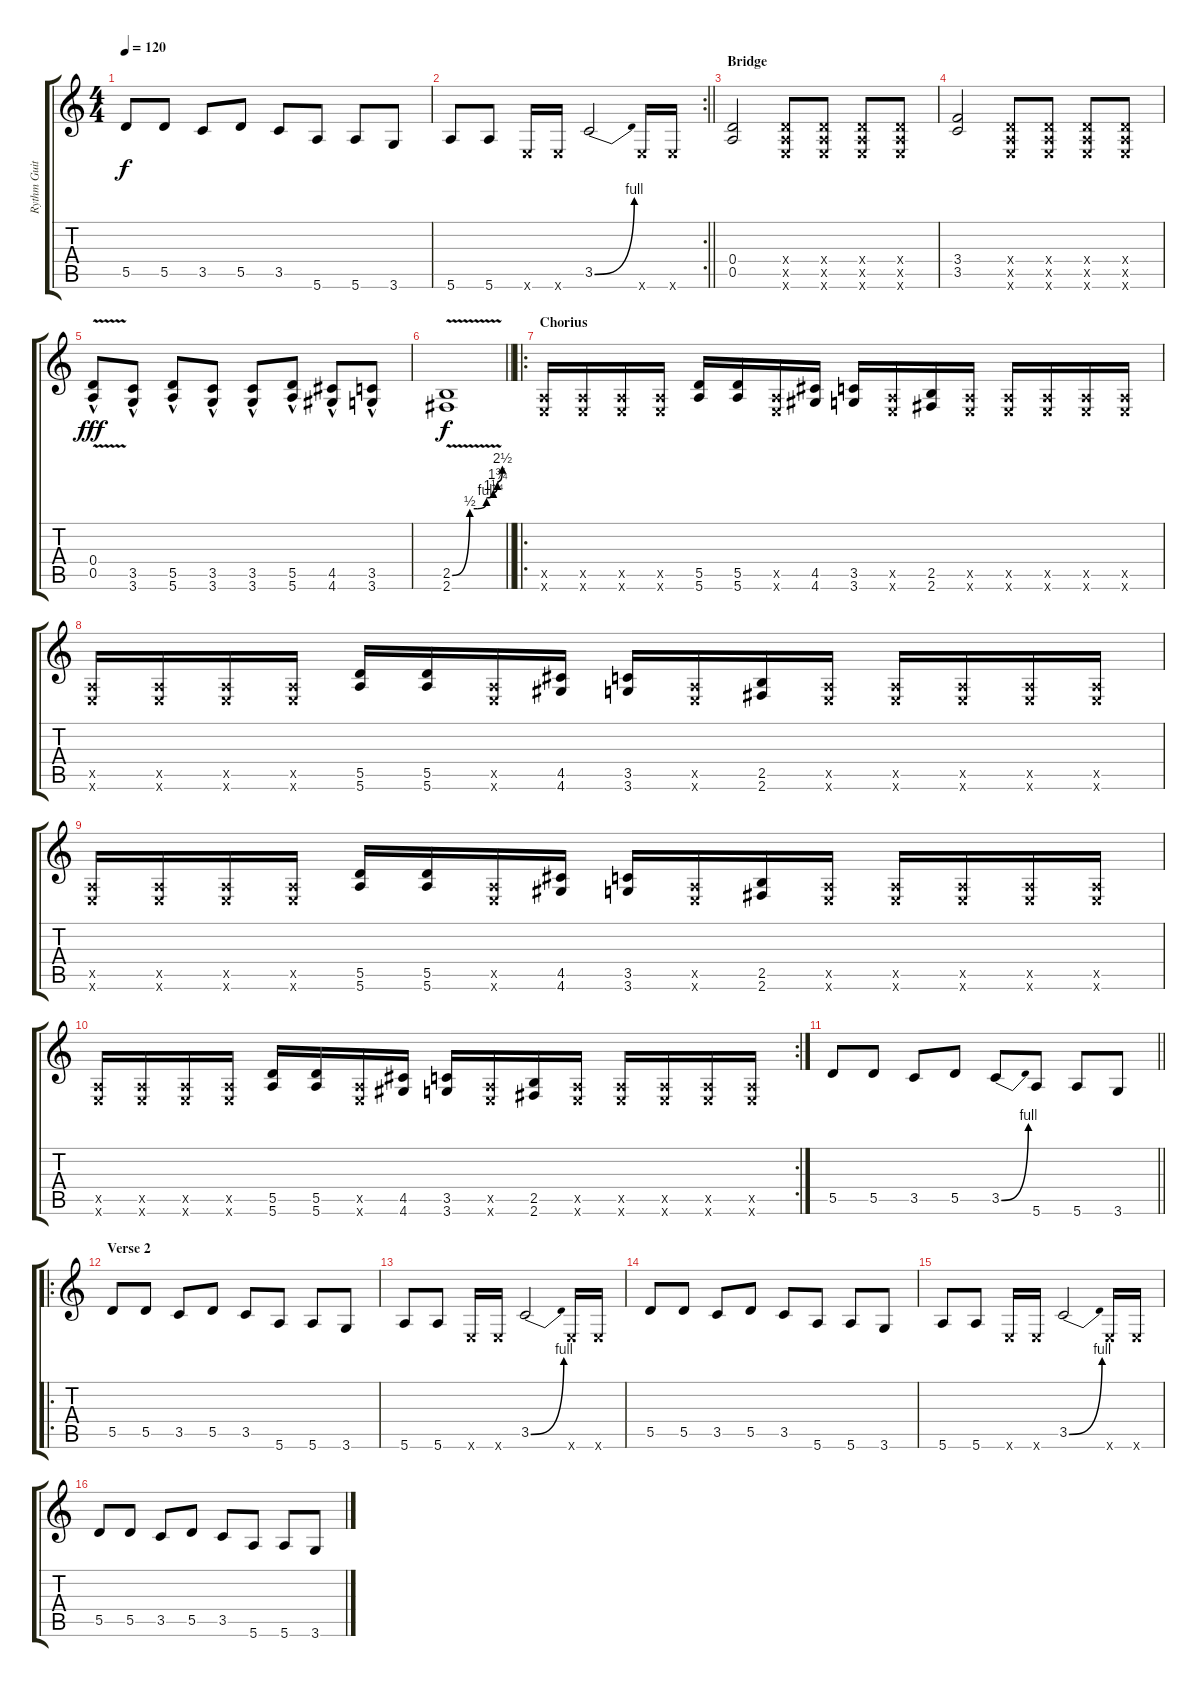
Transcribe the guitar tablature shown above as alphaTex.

\track ("Rythm Guitar" "Rythm Guit") {instrument distortionguitar}
\staff {score tabs}
\tuning (E4 B3 G3 D3 A2 E2) {hide}
\ts (4 4)
\tempo 120
\clef g2
\ks c
5.5.8{dy f} 5.5.8 3.5.8 5.5.8 3.5.8 5.6.8 5.6.8 3.6.8 |
\rc 2
\barLineRight lightlight
5.6.8 5.6.8 0.6{x}.16 0.6{x}.16 3.5{be (bend 0 0 60 4)}.2 0.6{x}.16 0.6{x}.16 |
\section ("" "Bridge")
(0.4 0.5).2 (0.4{x} 0.5{x} 0.6{x}).8 (0.4{x} 0.5{x} 0.6{x}).8 (0.4{x} 0.5{x} 0.6{x}).8 (0.4{x} 0.5{x} 0.6{x}).8 |
(3.4 3.5).2 (0.4{x} 0.5{x} 0.6{x}).8 (0.4{x} 0.5{x} 0.6{x}).8 (0.4{x} 0.5{x} 0.6{x}).8 (0.4{x} 0.5{x} 0.6{x}).8 |
(0.4{hac} 0.5{v hac}).8{dy fff} (3.5{hac} 3.6{hac}).8 (5.5{hac} 5.6{hac}).8 (3.5{hac} 3.6{hac}).8 (3.5{hac} 3.6{hac}).8 (5.5{hac} 5.6{hac}).8 (4.5{hac} 4.6{hac}).8 (3.5{hac} 3.6{hac}).8 |
\barLineRight lightlight
(2.5{be (custom 0 0 21 2 30 2 41 4 49 5 54 7 60 10) v} 2.6).1{dy f} |
\ro
\section ("" "Chorius")
(0.5{x} 0.6{x}).16 (0.5{x} 0.6{x}).16 (0.5{x} 0.6{x}).16 (0.5{x} 0.6{x}).16 (5.5 5.6).16 (5.5 5.6).16 (0.5{x} 0.6{x}).16 (4.5 4.6).16 (3.5 3.6).16 (0.5{x} 0.6{x}).16 (2.5 2.6).16 (0.5{x} 0.6{x}).16 (0.5{x} 0.6{x}).16 (0.5{x} 0.6{x}).16 (0.5{x} 0.6{x}).16 (0.5{x} 0.6{x}).16 |
(0.5{x} 0.6{x}).16 (0.5{x} 0.6{x}).16 (0.5{x} 0.6{x}).16 (0.5{x} 0.6{x}).16 (5.5 5.6).16 (5.5 5.6).16 (0.5{x} 0.6{x}).16 (4.5 4.6).16 (3.5 3.6).16 (0.5{x} 0.6{x}).16 (2.5 2.6).16 (0.5{x} 0.6{x}).16 (0.5{x} 0.6{x}).16 (0.5{x} 0.6{x}).16 (0.5{x} 0.6{x}).16 (0.5{x} 0.6{x}).16 |
(0.5{x} 0.6{x}).16 (0.5{x} 0.6{x}).16 (0.5{x} 0.6{x}).16 (0.5{x} 0.6{x}).16 (5.5 5.6).16 (5.5 5.6).16 (0.5{x} 0.6{x}).16 (4.5 4.6).16 (3.5 3.6).16 (0.5{x} 0.6{x}).16 (2.5 2.6).16 (0.5{x} 0.6{x}).16 (0.5{x} 0.6{x}).16 (0.5{x} 0.6{x}).16 (0.5{x} 0.6{x}).16 (0.5{x} 0.6{x}).16 |
\rc 2
(0.5{x} 0.6{x}).16 (0.5{x} 0.6{x}).16 (0.5{x} 0.6{x}).16 (0.5{x} 0.6{x}).16 (5.5 5.6).16 (5.5 5.6).16 (0.5{x} 0.6{x}).16 (4.5 4.6).16 (3.5 3.6).16 (0.5{x} 0.6{x}).16 (2.5 2.6).16 (0.5{x} 0.6{x}).16 (0.5{x} 0.6{x}).16 (0.5{x} 0.6{x}).16 (0.5{x} 0.6{x}).16 (0.5{x} 0.6{x}).16 |
\barLineRight lightlight
5.5.8 5.5.8 3.5.8 5.5.8 3.5{be (bend 0 0 60 4)}.8 5.6.8 5.6.8 3.6.8 |
\ro
\section ("" "Verse 2")
5.5.8 5.5.8 3.5.8 5.5.8 3.5.8 5.6.8 5.6.8 3.6.8 |
5.6.8 5.6.8 0.6{x}.16 0.6{x}.16 3.5{be (bend 0 0 60 4)}.2 0.6{x}.16 0.6{x}.16 |
5.5.8 5.5.8 3.5.8 5.5.8 3.5.8 5.6.8 5.6.8 3.6.8 |
5.6.8 5.6.8 0.6{x}.16 0.6{x}.16 3.5{be (bend 0 0 60 4)}.2 0.6{x}.16 0.6{x}.16 |
5.5.8 5.5.8 3.5.8 5.5.8 3.5.8 5.6.8 5.6.8 3.6.8
